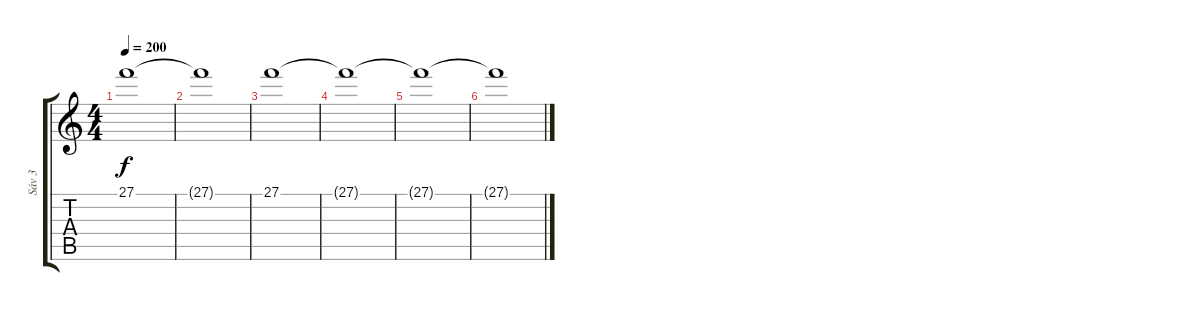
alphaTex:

\track ("Sáv 3" "Sáv 3") {instrument stringensemble1}
\staff {score tabs}
\tuning (D4 A3 F3 C3 G2 D2) {hide}
\ts (4 4)
\tempo 200
\clef g2
\ks c
27.1.1{dy f volume 16} |
27.1{t}.1 |
27.1.1 |
27.1{t}.1 |
27.1{t}.1 |
27.1{t}.1
